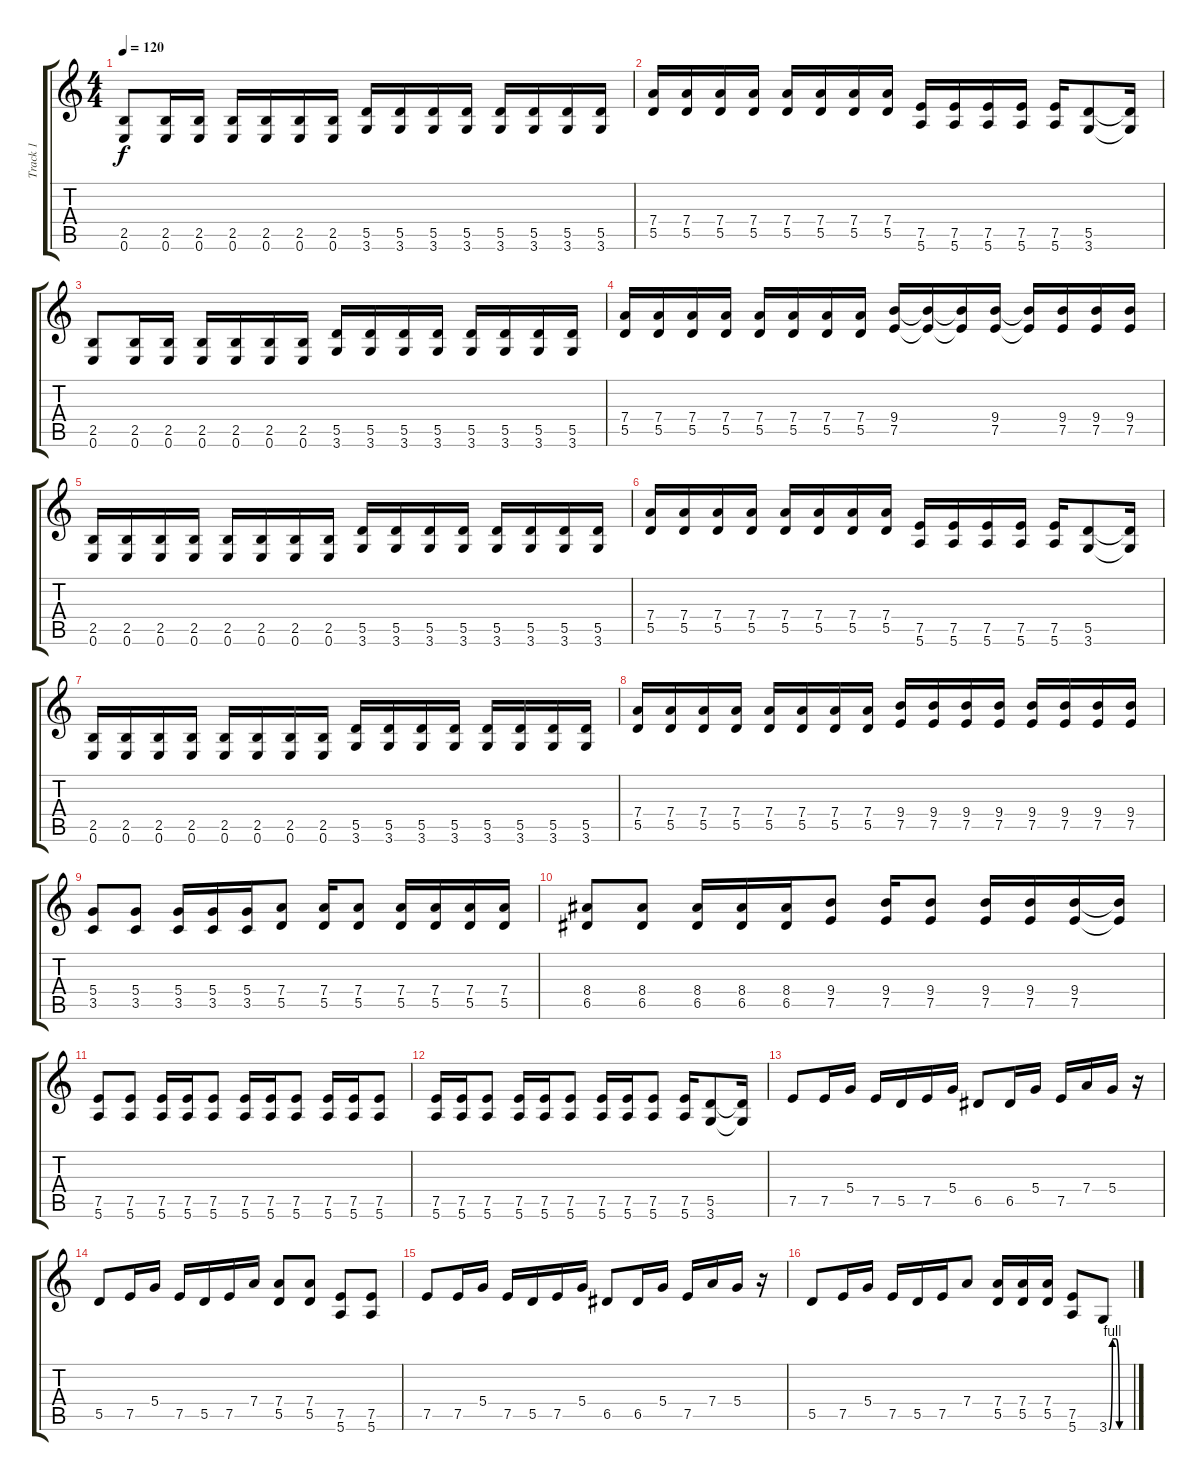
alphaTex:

\track ("Track 1" "Track 1") {instrument distortionguitar}
\staff {score tabs}
\tuning (E4 B3 G3 D3 A2 E2) {hide}
\ts (4 4)
\tempo 120
\clef g2
\ks c
(2.5 0.6).8{dy f} (2.5 0.6).16 (2.5 0.6).16 (2.5 0.6).16 (2.5 0.6).16 (2.5 0.6).16 (2.5 0.6).16 (5.5 3.6).16 (5.5 3.6).16 (5.5 3.6).16 (5.5 3.6).16 (5.5 3.6).16 (5.5 3.6).16 (5.5 3.6).16 (5.5 3.6).16 |
(7.4 5.5).16 (7.4 5.5).16 (7.4 5.5).16 (7.4 5.5).16 (7.4 5.5).16 (7.4 5.5).16 (7.4 5.5).16 (7.4 5.5).16 (7.5 5.6).16 (7.5 5.6).16 (7.5 5.6).16 (7.5 5.6).16 (7.5 5.6).16 (5.5 3.6).8 (5.5{t} 3.6{t}).16 |
(2.5 0.6).8 (2.5 0.6).16 (2.5 0.6).16 (2.5 0.6).16 (2.5 0.6).16 (2.5 0.6).16 (2.5 0.6).16 (5.5 3.6).16 (5.5 3.6).16 (5.5 3.6).16 (5.5 3.6).16 (5.5 3.6).16 (5.5 3.6).16 (5.5 3.6).16 (5.5 3.6).16 |
(7.4 5.5).16 (7.4 5.5).16 (7.4 5.5).16 (7.4 5.5).16 (7.4 5.5).16 (7.4 5.5).16 (7.4 5.5).16 (7.4 5.5).16 (9.4 7.5).16 (9.4{t} 7.5{t}).16 (9.4{t} 7.5{t}).16 (9.4 7.5).16 (9.4{t} 7.5{t}).16 (9.4 7.5).16 (9.4 7.5).16 (9.4 7.5).16 |
(2.5 0.6).16 (2.5 0.6).16 (2.5 0.6).16 (2.5 0.6).16 (2.5 0.6).16 (2.5 0.6).16 (2.5 0.6).16 (2.5 0.6).16 (5.5 3.6).16 (5.5 3.6).16 (5.5 3.6).16 (5.5 3.6).16 (5.5 3.6).16 (5.5 3.6).16 (5.5 3.6).16 (5.5 3.6).16 |
(7.4 5.5).16 (7.4 5.5).16 (7.4 5.5).16 (7.4 5.5).16 (7.4 5.5).16 (7.4 5.5).16 (7.4 5.5).16 (7.4 5.5).16 (7.5 5.6).16 (7.5 5.6).16 (7.5 5.6).16 (7.5 5.6).16 (7.5 5.6).16 (5.5 3.6).8 (5.5{t} 3.6{t}).16 |
(2.5 0.6).16 (2.5 0.6).16 (2.5 0.6).16 (2.5 0.6).16 (2.5 0.6).16 (2.5 0.6).16 (2.5 0.6).16 (2.5 0.6).16 (5.5 3.6).16 (5.5 3.6).16 (5.5 3.6).16 (5.5 3.6).16 (5.5 3.6).16 (5.5 3.6).16 (5.5 3.6).16 (5.5 3.6).16 |
(7.4 5.5).16 (7.4 5.5).16 (7.4 5.5).16 (7.4 5.5).16 (7.4 5.5).16 (7.4 5.5).16 (7.4 5.5).16 (7.4 5.5).16 (9.4 7.5).16 (9.4 7.5).16 (9.4 7.5).16 (9.4 7.5).16 (9.4 7.5).16 (9.4 7.5).16 (9.4 7.5).16 (9.4 7.5).16 |
(5.4 3.5).8 (5.4 3.5).8 (5.4 3.5).16 (5.4 3.5).16 (5.4 3.5).16 (7.4 5.5).8 (7.4 5.5).16 (7.4 5.5).8 (7.4 5.5).16 (7.4 5.5).16 (7.4 5.5).16 (7.4 5.5).16 |
(8.4 6.5).8 (8.4 6.5).8 (8.4 6.5).16 (8.4 6.5).16 (8.4 6.5).16 (9.4 7.5).8 (9.4 7.5).16 (9.4 7.5).8 (9.4 7.5).16 (9.4 7.5).16 (9.4 7.5).16 (9.4{t} 7.5{t}).16 |
(7.5 5.6).8 (7.5 5.6).8 (7.5 5.6).16 (7.5 5.6).16 (7.5 5.6).8 (7.5 5.6).16 (7.5 5.6).16 (7.5 5.6).8 (7.5 5.6).16 (7.5 5.6).16 (7.5 5.6).8 |
(7.5 5.6).16 (7.5 5.6).16 (7.5 5.6).8 (7.5 5.6).16 (7.5 5.6).16 (7.5 5.6).8 (7.5 5.6).16 (7.5 5.6).16 (7.5 5.6).8 (7.5 5.6).16 (5.5 3.6).8 (5.5{t} 3.6{t}).16 |
7.5.8 7.5.16 5.4.16 7.5.16 5.5.16 7.5.16 5.4.16 6.5.8 6.5.16 5.4.16 7.5.16 7.4.16 5.4.16 r.16 |
5.5.8 7.5.16 5.4.16 7.5.16 5.5.16 7.5.16 7.4.16 (7.4 5.5).8 (7.4 5.5).8 (7.5 5.6).8 (7.5 5.6).8 |
7.5.8 7.5.16 5.4.16 7.5.16 5.5.16 7.5.16 5.4.16 6.5.8 6.5.16 5.4.16 7.5.16 7.4.16 5.4.16 r.16 |
5.5.8 7.5.16 5.4.16 7.5.16 5.5.16 7.5.16 7.4.8 (7.4 5.5).16 (7.4 5.5).16 (7.4 5.5).16 (7.5 5.6).8 3.6{be (custom 0 0 10 4 20 4 30 0 60 0)}.8
